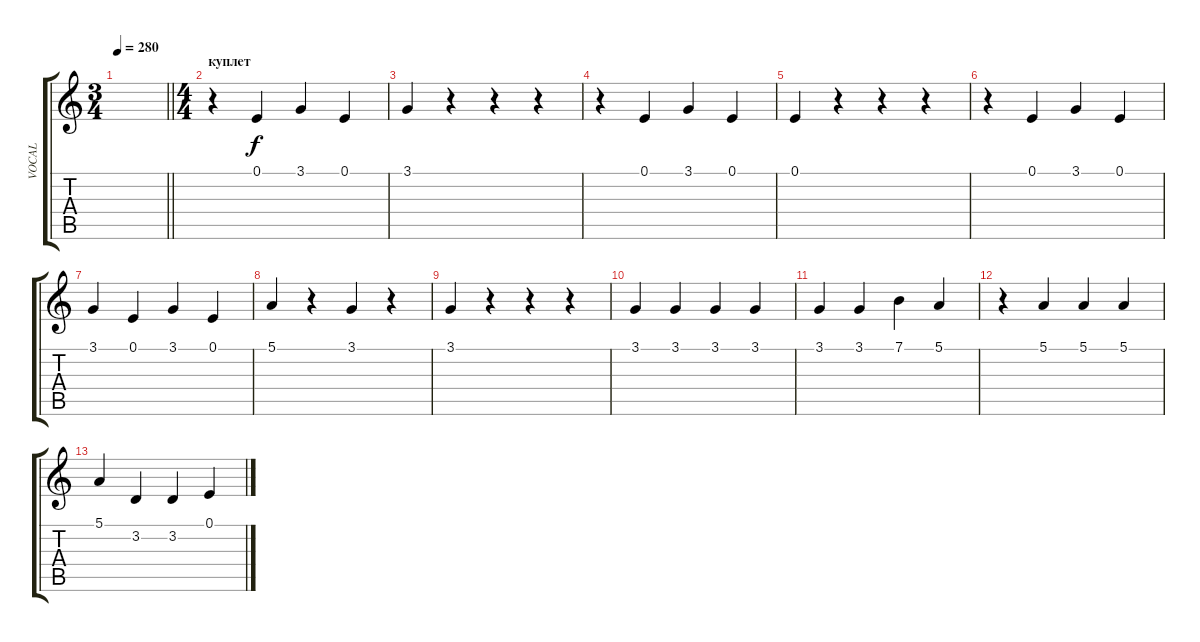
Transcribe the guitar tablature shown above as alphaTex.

\track ("VOCAL" "VOCAL") {instrument violin}
\staff {score tabs}
\tuning (E4 B3 G3 D3 A2 E2) {hide}
\ts (3 4)
\tempo 280
\clef g2
\barLineRight lightlight
\ks c
|
\ts (4 4)
\section ("" "куплет")
r.4 0.1.4 3.1.4 0.1.4 |
3.1.4 r.4 r.4 r.4 |
r.4 0.1.4 3.1.4 0.1.4 |
0.1.4 r.4 r.4 r.4 |
r.4 0.1.4 3.1.4 0.1.4 |
3.1.4 0.1.4 3.1.4 0.1.4 |
5.1.4 r.4 3.1.4 r.4 |
3.1.4 r.4 r.4 r.4 |
3.1.4 3.1.4 3.1.4 3.1.4 |
3.1.4 3.1.4 7.1.4 5.1.4 |
r.4 5.1.4 5.1.4 5.1.4 |
5.1.4 3.2.4 3.2.4 0.1.4
